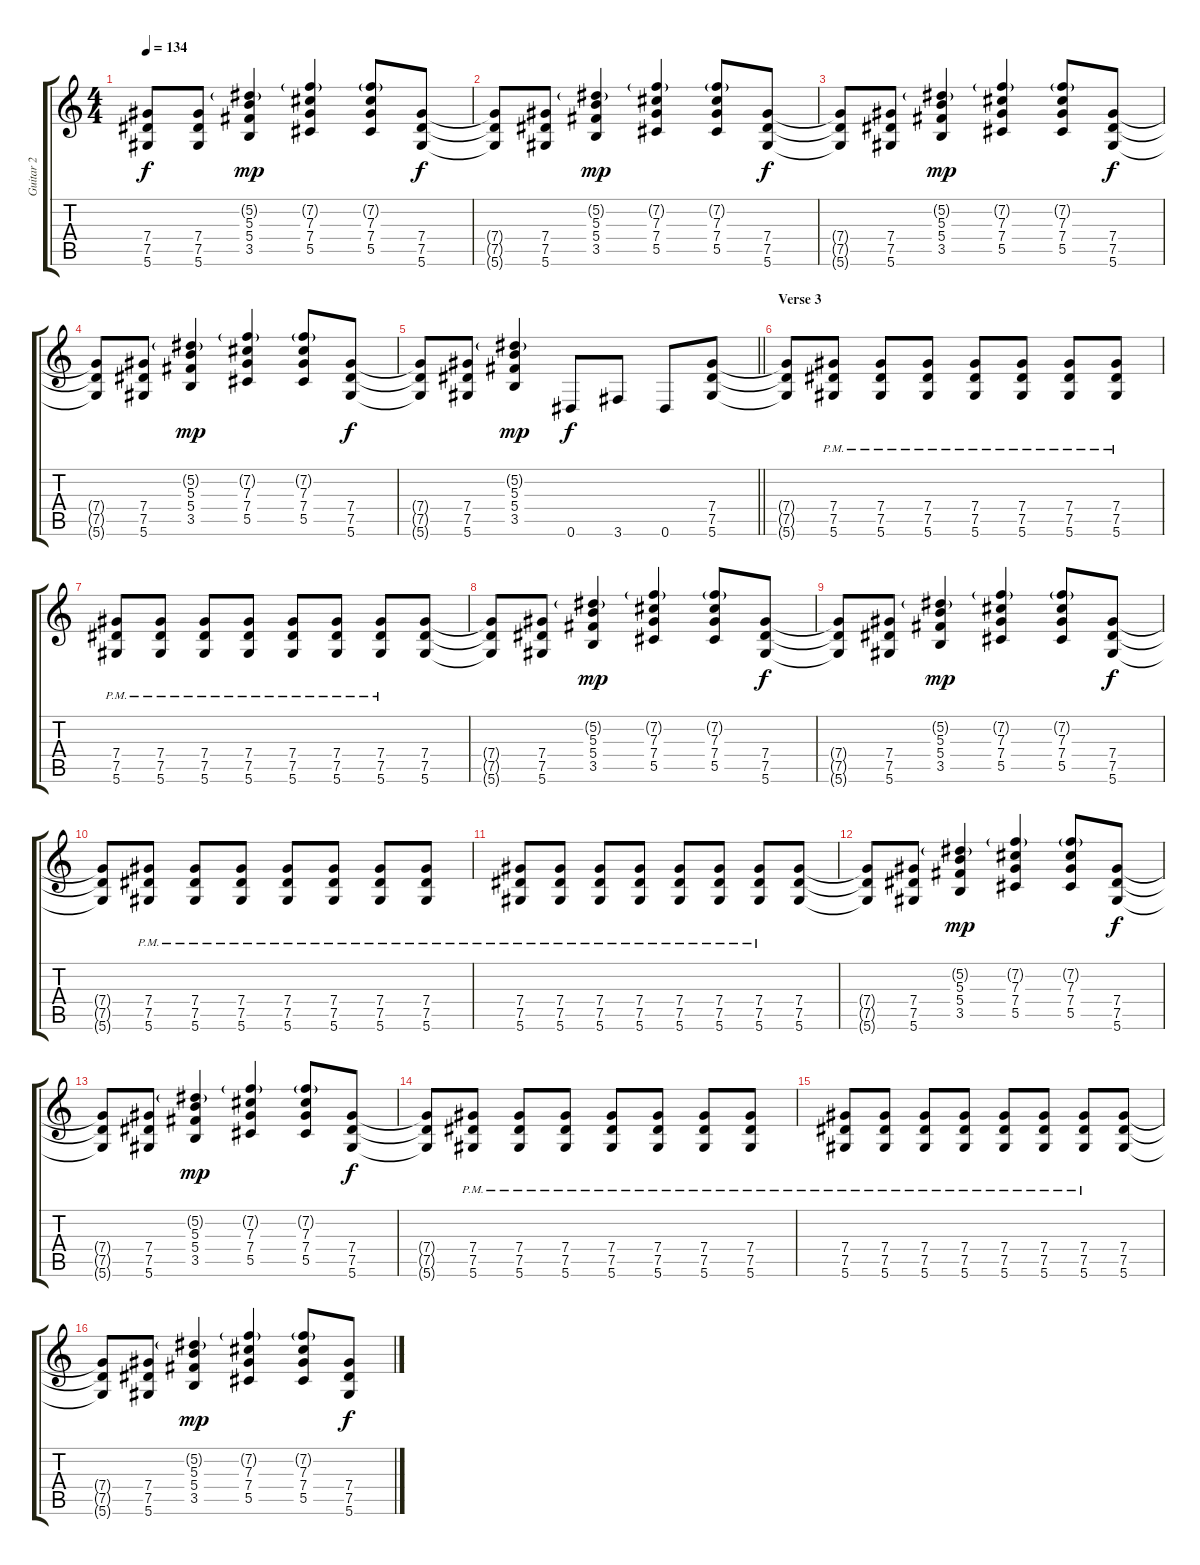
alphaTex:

\track ("Guitar 2" "Guitar 2") {instrument overdrivenguitar}
\staff {score tabs}
\tuning (Eb4 Bb3 Gb3 Db3 Ab2 Eb2) {hide}
\ts (4 4)
\tempo 134
\clef g2
\ks c
(7.4{t} 7.5{t} 5.6{t}).8{dy f} (7.4 7.5 5.6).8 (5.2{g} 5.3 5.4 3.5).4{dy mp} (7.2{g} 7.3 7.4 5.5).4 (7.2{g} 7.3 7.4 5.5).8 (7.4 7.5 5.6).8{dy f} |
(7.4{t} 7.5{t} 5.6{t}).8 (7.4 7.5 5.6).8 (5.2{g} 5.3 5.4 3.5).4{dy mp} (7.2{g} 7.3 7.4 5.5).4 (7.2{g} 7.3 7.4 5.5).8 (7.4 7.5 5.6).8{dy f} |
(7.4{t} 7.5{t} 5.6{t}).8 (7.4 7.5 5.6).8 (5.2{g} 5.3 5.4 3.5).4{dy mp} (7.2{g} 7.3 7.4 5.5).4 (7.2{g} 7.3 7.4 5.5).8 (7.4 7.5 5.6).8{dy f} |
(7.4{t} 7.5{t} 5.6{t}).8 (7.4 7.5 5.6).8 (5.2{g} 5.3 5.4 3.5).4{dy mp} (7.2{g} 7.3 7.4 5.5).4 (7.2{g} 7.3 7.4 5.5).8 (7.4 7.5 5.6).8{dy f} |
\barLineRight lightlight
(7.4{t} 7.5{t} 5.6{t}).8 (7.4 7.5 5.6).8 (5.2{g} 5.3 5.4 3.5).4{dy mp} 0.6.8{dy f} 3.6.8 0.6.8 (7.4 7.5 5.6).8 |
\section ("" "Verse 3")
(7.4{t} 7.5{t} 5.6{t}).8{balance 3} (7.4{pm} 7.5{pm} 5.6{pm}).8 (7.4{pm} 7.5{pm} 5.6{pm}).8 (7.4{pm} 7.5{pm} 5.6{pm}).8 (7.4{pm} 7.5{pm} 5.6{pm}).8 (7.4{pm} 7.5{pm} 5.6{pm}).8 (7.4{pm} 7.5{pm} 5.6{pm}).8 (7.4{pm} 7.5{pm} 5.6{pm}).8 |
(7.4{pm} 7.5{pm} 5.6{pm}).8 (7.4{pm} 7.5{pm} 5.6{pm}).8 (7.4{pm} 7.5{pm} 5.6{pm}).8 (7.4{pm} 7.5{pm} 5.6{pm}).8 (7.4{pm} 7.5{pm} 5.6{pm}).8 (7.4{pm} 7.5{pm} 5.6{pm}).8 (7.4{pm} 7.5{pm} 5.6{pm}).8 (7.4 7.5 5.6).8 |
(7.4{t} 7.5{t} 5.6{t}).8 (7.4 7.5 5.6).8 (5.2{g} 5.3 5.4 3.5).4{dy mp} (7.2{g} 7.3 7.4 5.5).4 (7.2{g} 7.3 7.4 5.5).8 (7.4 7.5 5.6).8{dy f} |
(7.4{t} 7.5{t} 5.6{t}).8 (7.4 7.5 5.6).8 (5.2{g} 5.3 5.4 3.5).4{dy mp} (7.2{g} 7.3 7.4 5.5).4 (7.2{g} 7.3 7.4 5.5).8 (7.4 7.5 5.6).8{dy f} |
(7.4{t} 7.5{t} 5.6{t}).8 (7.4{pm} 7.5{pm} 5.6{pm}).8 (7.4{pm} 7.5{pm} 5.6{pm}).8 (7.4{pm} 7.5{pm} 5.6{pm}).8 (7.4{pm} 7.5{pm} 5.6{pm}).8 (7.4{pm} 7.5{pm} 5.6{pm}).8 (7.4{pm} 7.5{pm} 5.6{pm}).8 (7.4{pm} 7.5{pm} 5.6{pm}).8 |
(7.4{pm} 7.5{pm} 5.6{pm}).8 (7.4{pm} 7.5{pm} 5.6{pm}).8 (7.4{pm} 7.5{pm} 5.6{pm}).8 (7.4{pm} 7.5{pm} 5.6{pm}).8 (7.4{pm} 7.5{pm} 5.6{pm}).8 (7.4{pm} 7.5{pm} 5.6{pm}).8 (7.4{pm} 7.5{pm} 5.6{pm}).8 (7.4 7.5 5.6).8 |
(7.4{t} 7.5{t} 5.6{t}).8 (7.4 7.5 5.6).8 (5.2{g} 5.3 5.4 3.5).4{dy mp} (7.2{g} 7.3 7.4 5.5).4 (7.2{g} 7.3 7.4 5.5).8 (7.4 7.5 5.6).8{dy f} |
(7.4{t} 7.5{t} 5.6{t}).8 (7.4 7.5 5.6).8 (5.2{g} 5.3 5.4 3.5).4{dy mp} (7.2{g} 7.3 7.4 5.5).4 (7.2{g} 7.3 7.4 5.5).8 (7.4 7.5 5.6).8{dy f} |
(7.4{t} 7.5{t} 5.6{t}).8 (7.4{pm} 7.5{pm} 5.6{pm}).8 (7.4{pm} 7.5{pm} 5.6{pm}).8 (7.4{pm} 7.5{pm} 5.6{pm}).8 (7.4{pm} 7.5{pm} 5.6{pm}).8 (7.4{pm} 7.5{pm} 5.6{pm}).8 (7.4{pm} 7.5{pm} 5.6{pm}).8 (7.4{pm} 7.5{pm} 5.6{pm}).8 |
(7.4{pm} 7.5{pm} 5.6{pm}).8 (7.4{pm} 7.5{pm} 5.6{pm}).8 (7.4{pm} 7.5{pm} 5.6{pm}).8 (7.4{pm} 7.5{pm} 5.6{pm}).8 (7.4{pm} 7.5{pm} 5.6{pm}).8 (7.4{pm} 7.5{pm} 5.6{pm}).8 (7.4{pm} 7.5{pm} 5.6{pm}).8 (7.4 7.5 5.6).8 |
(7.4{t} 7.5{t} 5.6{t}).8 (7.4 7.5 5.6).8 (5.2{g} 5.3 5.4 3.5).4{dy mp} (7.2{g} 7.3 7.4 5.5).4 (7.2{g} 7.3 7.4 5.5).8 (7.4 7.5 5.6).8{dy f}
